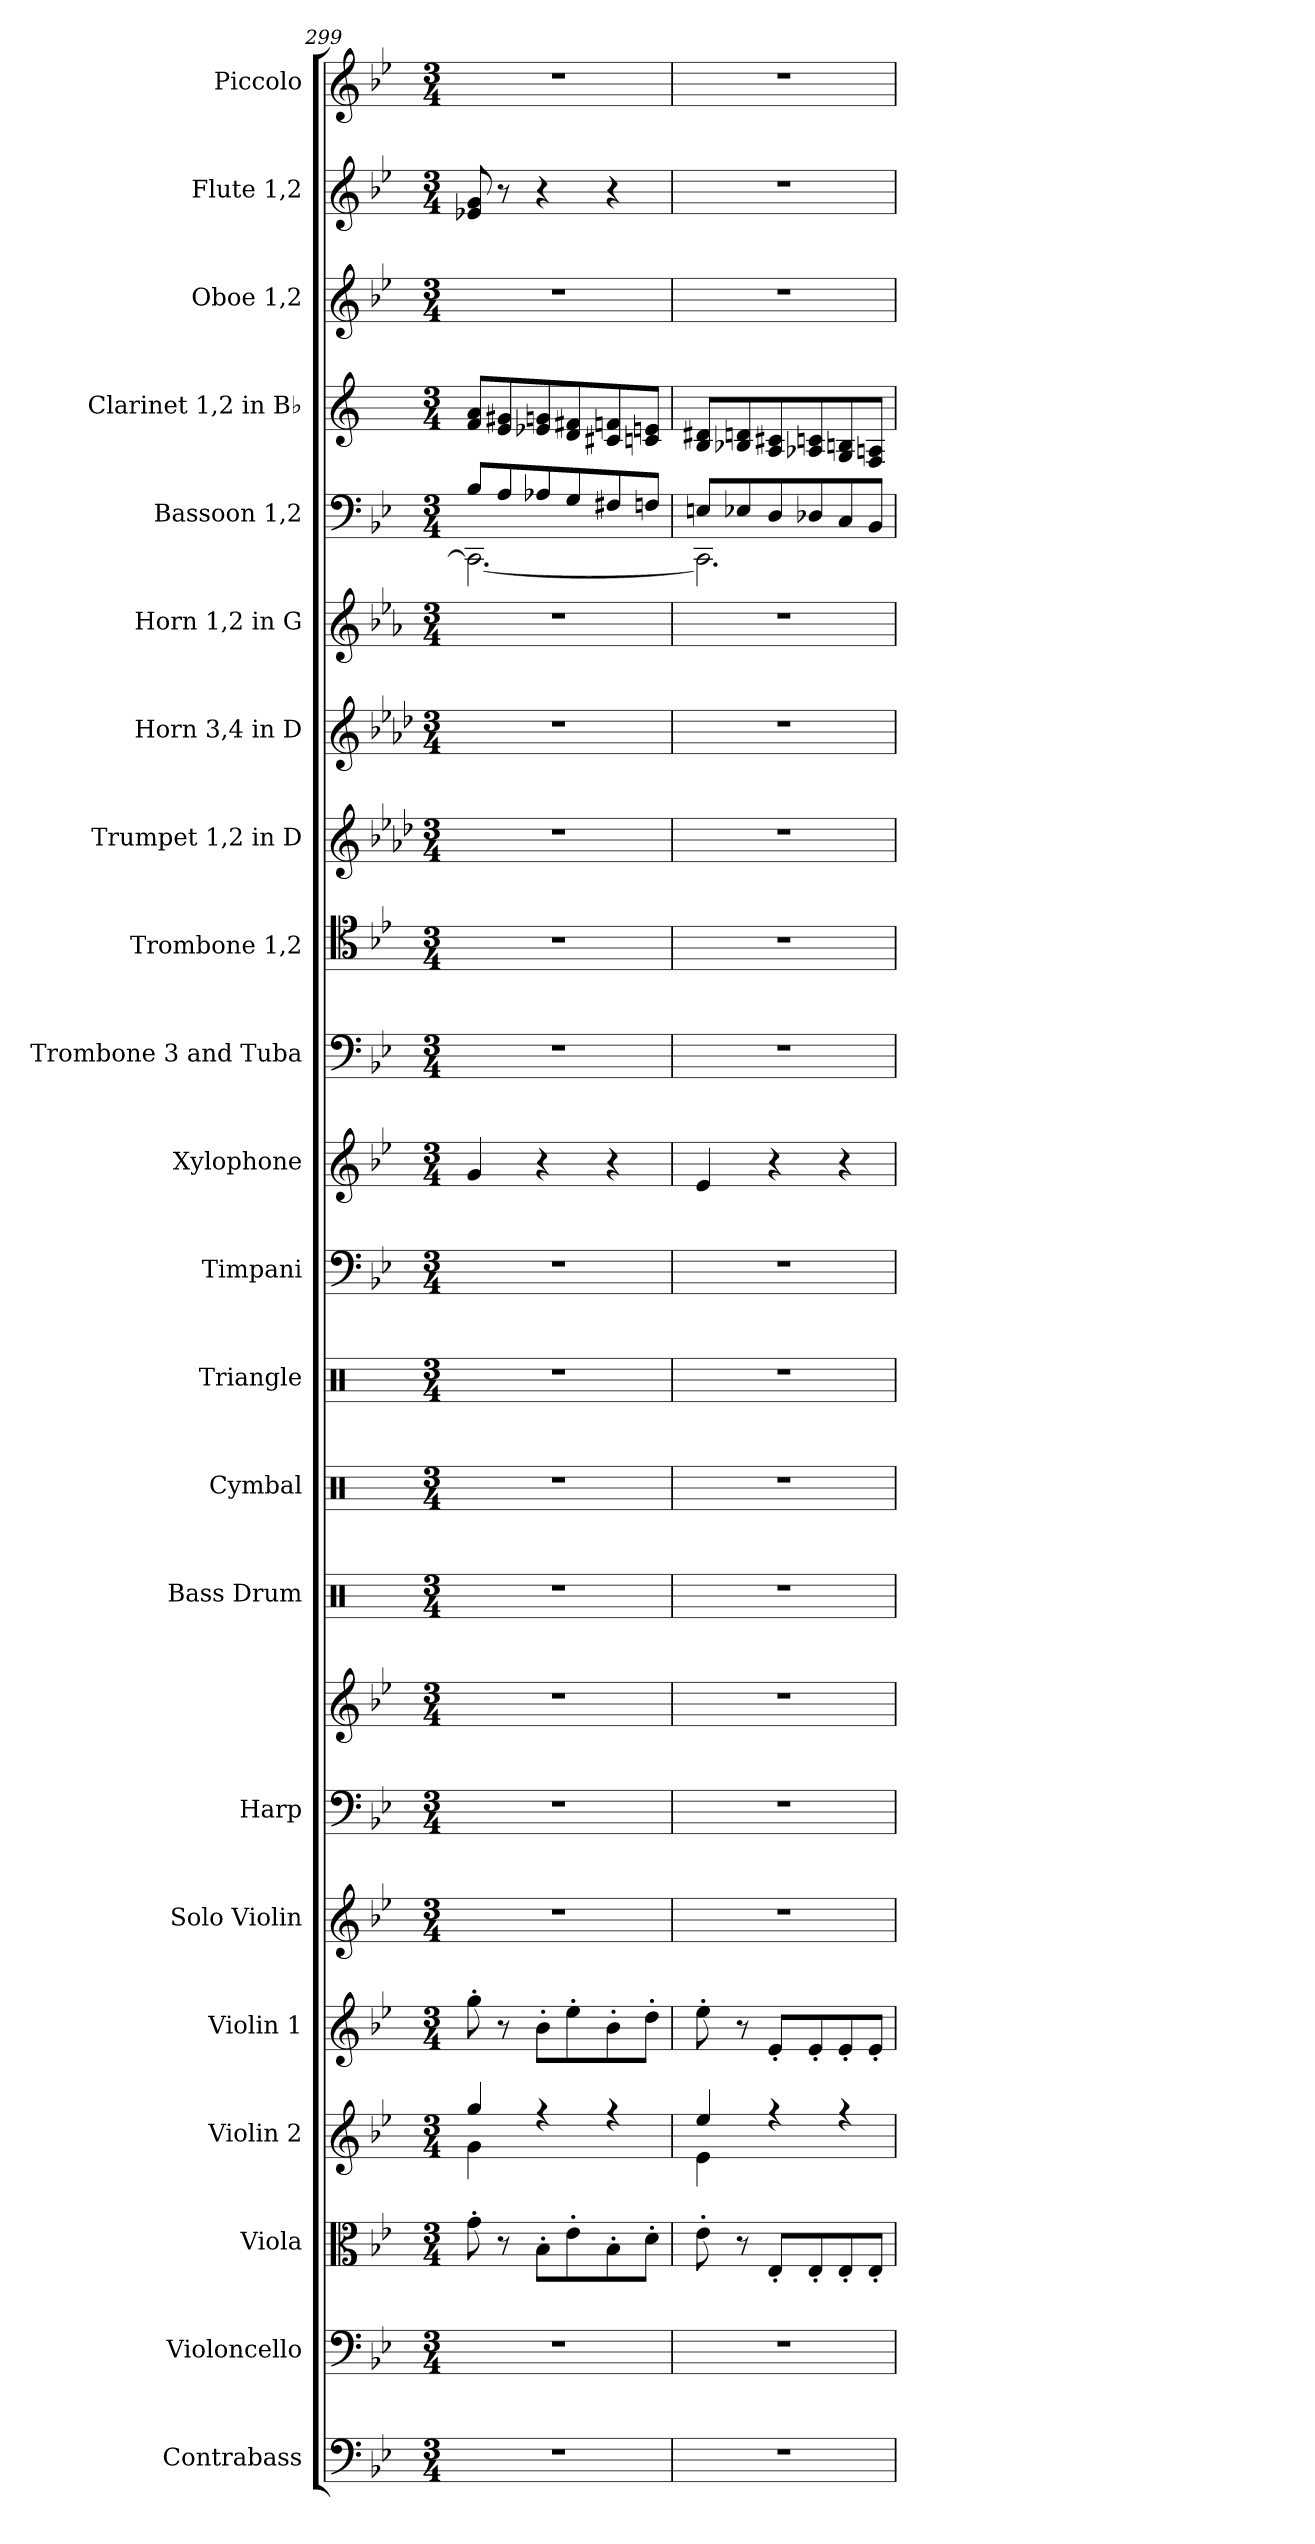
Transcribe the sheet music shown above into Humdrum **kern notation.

**kern	**kern	**kern	**kern	**kern	**kern	**kern	**kern	**kern	**kern	**kern	**kern	**kern	**kern	**kern	**kern	**kern	**kern	**kern	**kern	**kern	**kern	**kern
*part22	*part21	*part20	*part19	*part18	*part17	*part16	*part16	*part15	*part14	*part13	*part12	*part11	*part10	*part9	*part8	*part7	*part6	*part5	*part4	*part3	*part2	*part1
*staff23	*staff22	*staff21	*staff20	*staff19	*staff18	*staff17	*staff16	*staff15	*staff14	*staff13	*staff12	*staff11	*staff10	*staff9	*staff8	*staff7	*staff6	*staff5	*staff4	*staff3	*staff2	*staff1
*I"Contrabass	*I"Violoncello	*I"Viola	*I"Violin 2	*I"Violin 1	*I"Solo Violin	*I"Harp	*	*I"Bass Drum	*I"Cymbal	*I"Triangle	*I"Timpani	*I"Xylophone	*I"Trombone 3 and Tuba	*I"Trombone 1,2	*I"Trumpet 1,2 in D	*I"Horn 3,4 in D	*I"Horn 1,2 in G	*I"Bassoon 1,2	*I"Clarinet 1,2 in B♭	*I"Oboe 1,2	*I"Flute 1,2	*I"Piccolo
*I'Cb.	*I'Vc.	*I'Vla.	*I'Vln. 2	*I'Vln. 1	*I'Solo Vln.	*I'Hrp.	*	*I'B.D	*I'Cym.	*I'Trgl.	*I'Timp.	*I'Xyl.	*I'Tbn. 3 and Tba.	*I'Tbn. 1,2	*I'Tpt. 1,2 in D	*I'Hn. 3,4 in D	*I'Hn. 1,2 in G	*I'Bsn. 1,2	*I'Cl. 1,2 in B♭	*I'Ob. 1,2	*I'Fl. 1,2	*I'Picc.
*clefF4	*clefF4	*clefC3	*clefG2	*clefG2	*clefG2	*clefF4	*clefG2	*clefX	*clefX	*clefX	*clefF4	*clefG2	*clefF4	*clefC4	*clefG2	*clefG2	*clefG2	*clefF4	*clefG2	*clefG2	*clefG2	*clefG2
*ITrd7c12	*	*	*	*	*	*	*	*	*	*	*	*ITrd-7c-12	*	*	*ITrd-1c-2	*ITrd6c10	*ITrd3c5	*	*ITrd1c2	*	*	*ITrd-7c-12
*k[b-e-]	*k[b-e-]	*k[b-e-]	*k[b-e-]	*k[b-e-]	*k[b-e-]	*k[b-e-]	*k[b-e-]	*k[]	*k[]	*k[]	*k[b-e-]	*k[b-e-]	*k[b-e-]	*k[b-e-]	*k[b-e-]	*k[b-e-]	*k[b-e-]	*k[b-e-]	*k[b-e-]	*k[b-e-]	*k[b-e-]	*k[b-e-]
*M3/4	*M3/4	*M3/4	*M3/4	*M3/4	*M3/4	*M3/4	*M3/4	*M3/4	*M3/4	*M3/4	*M3/4	*M3/4	*M3/4	*M3/4	*M3/4	*M3/4	*M3/4	*M3/4	*M3/4	*M3/4	*M3/4	*M3/4
=299	=299	=299	=299	=299	=299	=299	=299	=299	=299	=299	=299	=299	=299	=299	=299	=299	=299	=299	=299	=299	=299	=299
*	*	*	*^	*	*	*	*	*	*	*	*	*	*	*	*	*	*	*^	*	*	*	*
2.r	2.r	8g'\	4gg/	4g\	8gg'\	2.r	2.r	2.r	2.r	2.r	2.r	2.r	4gg/	2.r	2.r	2.r	2.r	2.r	8B-/L	2.CC\_	8e-/ 8g/L	2.r	8e-X/ 8g/	2.r
.	.	8r	.	.	8r	.	.	.	.	.	.	.	.	.	.	.	.	.	8A/	.	8d/ 8f#X/	.	8r	.
.	.	8B-'\L	2ryy	4rff	8b-'\L	.	.	.	.	.	.	.	4r	.	.	.	.	.	8A-X/	.	8d-X/ 8fn/	.	4r	.
.	.	8e-'\	.	.	8ee-'\	.	.	.	.	.	.	.	.	.	.	.	.	.	8G/	.	8c/ 8en/	.	.	.
.	.	8B-'\	.	4rff	8b-'\	.	.	.	.	.	.	.	4r	.	.	.	.	.	8F#X/	.	8Bn/ 8e-X/	.	4r	.
.	.	8d'\J	.	.	8dd'\J	.	.	.	.	.	.	.	.	.	.	.	.	.	8Fn/J	.	8B-X/ 8dn/J	.	.	.
=300	=300	=300	=300	=300	=300	=300	=300	=300	=300	=300	=300	=300	=300	=300	=300	=300	=300	=300	=300	=300	=300	=300	=300	=300
2.r	2.r	8e-'\	4ee-/	4e-\	8ee-'\	2.r	2.r	2.r	2.r	2.r	2.r	2.r	4ee-/	2.r	2.r	2.r	2.r	2.r	8En/L	2.CC\]	8A/ 8c#X/L	2.r	2.r	2.r
.	.	8r	.	.	8r	.	.	.	.	.	.	.	.	.	.	.	.	.	8E-X/	.	8A-X/ 8cn/	.	.	.
.	.	8E-'/L	2ryy	4rff	8e-'/L	.	.	.	.	.	.	.	4r	.	.	.	.	.	8D/	.	8G/ 8Bn/	.	.	.
.	.	8E-'/	.	.	8e-'/	.	.	.	.	.	.	.	.	.	.	.	.	.	8D-X/	.	8G-X/ 8B-X/	.	.	.
.	.	8E-'/	.	4rff	8e-'/	.	.	.	.	.	.	.	4r	.	.	.	.	.	8C/	.	8F/ 8An/	.	.	.
.	.	8E-'/J	.	.	8e-'/J	.	.	.	.	.	.	.	.	.	.	.	.	.	8BB-/J	.	8E-/ 8Gn/J	.	.	.
*	*	*	*v	*v	*	*	*	*	*	*	*	*	*	*	*	*	*	*	*v	*v	*	*	*	*
=	=	=	=	=	=	=	=	=	=	=	=	=	=	=	=	=	=	=	=	=	=	=
*-	*-	*-	*-	*-	*-	*-	*-	*-	*-	*-	*-	*-	*-	*-	*-	*-	*-	*-	*-	*-	*-	*-
